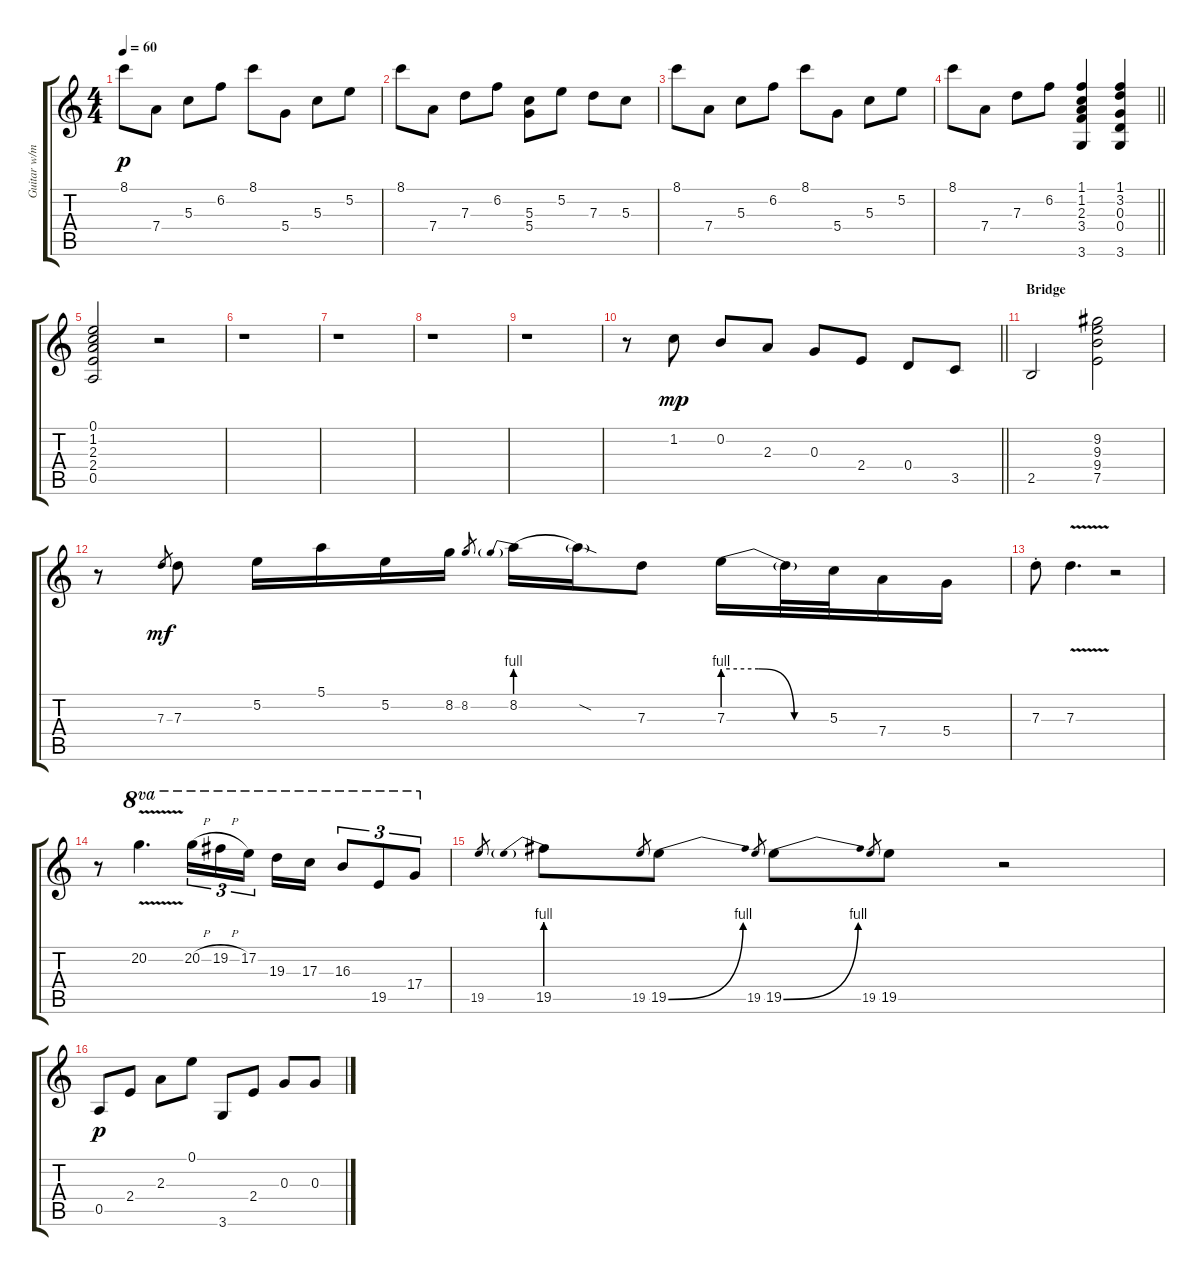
\track ("Guitar w/mild dist." "Guitar w/m") {instrument electricguitarjazz}
\staff {score tabs}
\tuning (E4 B3 G3 D3 A2 E2) {hide}
\ts (4 4)
\tempo 60
\clef g2
\ks c
8.1.8{dy p} 7.4.8 5.3.8 6.2.8 8.1.8 5.4.8 5.3.8 5.2.8 |
8.1.8 7.4.8 7.3.8 6.2.8 (5.3 5.4).8 5.2.8 7.3.8 5.3.8 |
8.1.8 7.4.8 5.3.8 6.2.8 8.1.8 5.4.8 5.3.8 5.2.8 |
\barLineRight lightlight
8.1.8 7.4.8 7.3.8 6.2.8 (1.1 1.2 2.3 3.4 3.6).4 (1.1 3.2 0.3 0.4 3.6).4 |
(0.1 1.2 2.3 2.4 0.5).2 r.2 |
r.1 |
r.1 |
r.1 |
r.1 |
\barLineRight lightlight
r.8 1.2.8{dy mp} 0.2.8 2.3.8 0.3.8 2.4.8 0.4.8 3.5.8 |
\section ("" "Bridge")
2.5.2 (9.2 9.3 9.4 7.5).2 |
r.8 7.3.8{gr dy mf} 7.3.8 5.2.16 5.1.16 5.2.16 8.2.16 8.2.8{gr} 8.2{be (prebend 0 4 60 4)}.16 8.2{sod t}.16 7.3.8 7.3{be (custom 0 4 20 4 40 0 60 0)}.16 7.3{t}.32 5.3.32 7.4.16 5.4.16 |
7.3{st}.8 7.3{v}.4{d} r.2 |
r.8 20.2{v}.4{d ot 8va} 20.2{h}.16{tu (3 2) ot 8va} 19.2{h}.16{tu (3 2) ot 8va} 17.2.16{tu (3 2) ot 8va beam splitsecondary} 19.3.16{ot 8va} 17.3.16{ot 8va} 16.3.8{tu (3 2) ot 8va} 19.5.8{tu (3 2) ot 8va} 17.4.8{tu (3 2) ot 8va} |
19.5.8{gr} 19.5{be (prebend 0 4 60 4)}.8 19.5.8{gr} 19.5{be (bend 0 0 60 4)}.8 19.5.8{gr} 19.5{be (bend 0 0 60 4)}.8 19.5.8{gr} 19.5.8 r.2 |
0.5.8{dy p} 2.4.8 2.3.8 0.1.8 3.6.8 2.4.8 0.3.8 0.3.8
